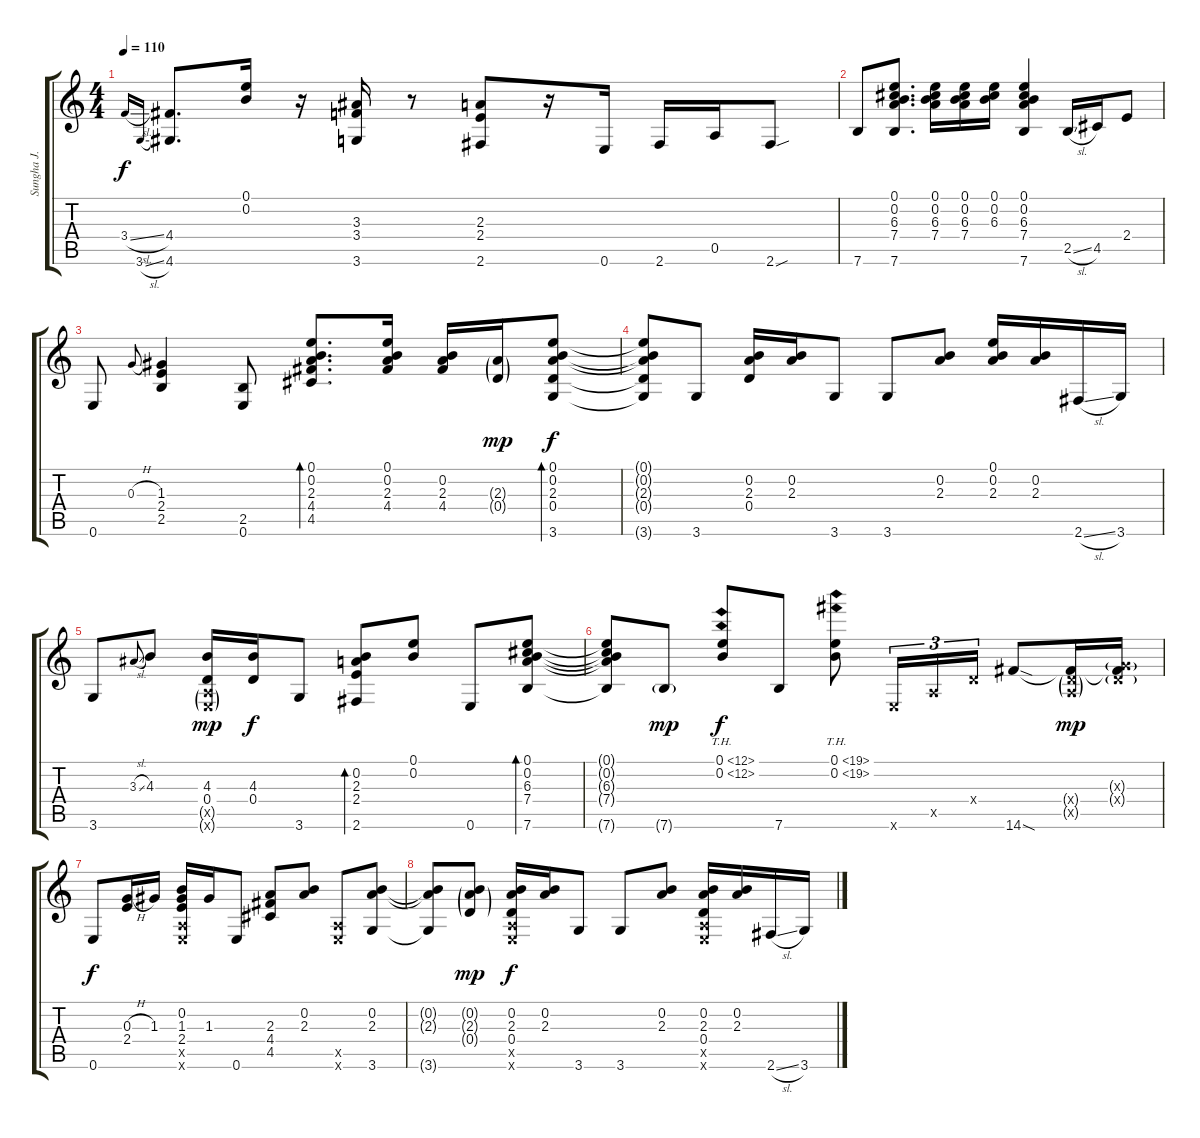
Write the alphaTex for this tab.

\track ("Sungha J." "Sungha J.") {instrument acousticguitarsteel}
\staff {score tabs}
\tuning (E4 B3 G3 D3 A2 E2) {hide}
\ts (4 4)
\tempo 110
\clef g2
\ks c
3.4{sl}.16{gr onbeat dy f} 3.6{sl}.16{gr onbeat} (4.4 4.6).8{d} (0.1 0.2).16 r.16 (3.3 3.4 3.6).16 r.8 (2.3 2.4 2.6).8 r.16 0.6.16 2.6.16 0.5.16 2.6{sou}.8 |
7.6.8 (0.1 0.2 6.3 7.4 7.6).8{d} (0.1 0.2 6.3 7.4).16 (0.1 0.2 6.3 7.4).16 (0.1 0.2 6.3).16 (0.1 0.2 6.3 7.4 7.6).4 2.5{sl}.16 4.5.16 2.4.8 |
0.6.8 0.3{h}.8{gr onbeat} (1.3 2.4 2.5).4 (2.5 0.6).8 (0.1 0.2 2.3 4.4 4.5).8{d bd 60} (0.1 0.2 2.3 4.4).16 (0.2 2.3 4.4).16 (2.3{g} 0.4{g}).16{dy mp} (0.1 0.2 2.3 0.4 3.6).8{bd 60 dy f} |
(0.1{t} 0.2{t} 2.3{t} 0.4{t} 3.6{t}).8 3.6.8 (0.2 2.3 0.4).16 (0.2 2.3).16 3.6.8 3.6.8 (0.2 2.3).8 (0.1 0.2 2.3).16 (0.2 2.3).16 2.6{sl}.16 3.6.16 |
3.6.8 3.3{sl}.8{gr onbeat} 4.3.8 (4.3 0.4 0.5{g x} 0.6{g x}).16{dy mp} (4.3 0.4).16{dy f} 3.6.8 (0.2 2.3 2.4 2.6).8{bd 120} (0.1 0.2).8 0.6.8 (0.1 0.2 6.3 7.4 7.6).8{bd 60} |
(0.1{t} 0.2{t} 6.3{t} 7.4{t} 7.6{t}).8 7.6{g}.8{dy mp} (0.1{th 12} 0.2{th 12}).8{dy f} 7.6.8 (0.1{th 19} 0.2{th 19}).8 0.6{x}.16{tu (3 2)} 0.5{x}.16{tu (3 2)} 0.4{x}.16{tu (3 2)} 14.6{sod}.8 (0.4{g x} 0.5{g x} 14.6{t}).16{dy mp} (0.3{g x} 0.4{g x} 14.6{t}).16 |
0.6.8{dy f} (0.3{h} 2.4).16 1.3.16 (0.2 1.3 2.4 0.5{x} 0.6{x}).16 1.3.16 0.6.8 (2.3 4.4 4.5).8 (0.2 2.3).8 (0.5{x} 0.6{x}).8 (0.2 2.3 3.6).8 |
(0.2{t} 2.3{t} 3.6{t}).8 (0.2{g} 2.3{g} 0.4{g}).8{dy mp} (0.2 2.3 0.4 0.5{x} 0.6{x}).16{dy f} (0.2 2.3).16 3.6.8 3.6.8 (0.2 2.3).8 (0.2 2.3 0.4 0.5{x} 0.6{x}).16 (0.2 2.3).16 2.6{sl}.16 3.6.16
